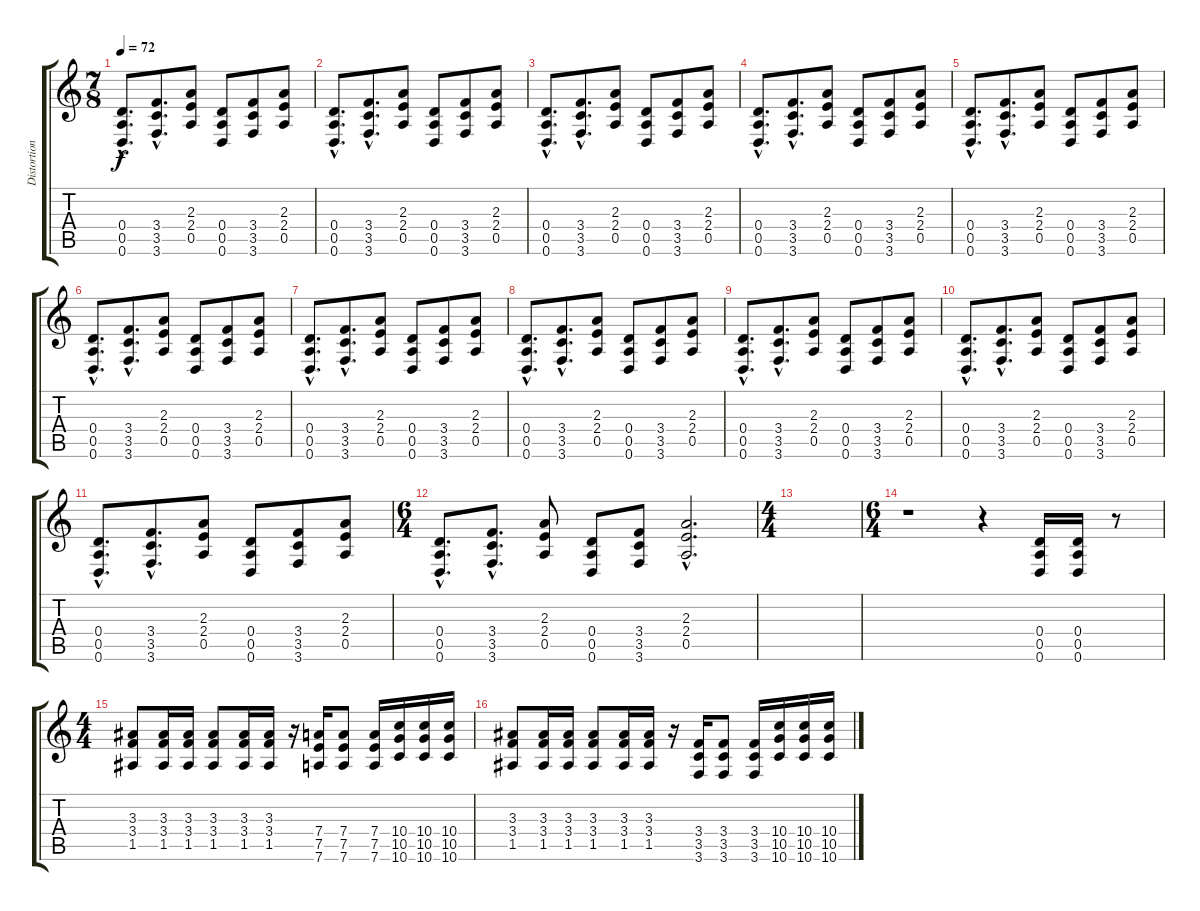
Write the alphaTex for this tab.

\track ("Distortion guitar" "Distortion") {instrument distortionguitar}
\staff {score tabs}
\tuning (E4 B3 G3 D3 A2 D2) {hide}
\ts (7 8)
\tempo 72
\clef g2
\ks c
(0.4{hac} 0.5{hac} 0.6{hac}).8{d dy f} (3.4{hac} 3.5{hac} 3.6{hac}).8{d} (2.3 2.4 0.5).8 (0.4 0.5 0.6).8 (3.4 3.5 3.6).8 (2.3 2.4 0.5).8 |
(0.4{hac} 0.5{hac} 0.6{hac}).8{d} (3.4{hac} 3.5{hac} 3.6{hac}).8{d} (2.3 2.4 0.5).8 (0.4 0.5 0.6).8 (3.4 3.5 3.6).8 (2.3 2.4 0.5).8 |
(0.4{hac} 0.5{hac} 0.6{hac}).8{d} (3.4{hac} 3.5{hac} 3.6{hac}).8{d} (2.3 2.4 0.5).8 (0.4 0.5 0.6).8 (3.4 3.5 3.6).8 (2.3 2.4 0.5).8 |
(0.4{hac} 0.5{hac} 0.6{hac}).8{d} (3.4{hac} 3.5{hac} 3.6{hac}).8{d} (2.3 2.4 0.5).8 (0.4 0.5 0.6).8 (3.4 3.5 3.6).8 (2.3 2.4 0.5).8 |
(0.4{hac} 0.5{hac} 0.6{hac}).8{d} (3.4{hac} 3.5{hac} 3.6{hac}).8{d} (2.3 2.4 0.5).8 (0.4 0.5 0.6).8 (3.4 3.5 3.6).8 (2.3 2.4 0.5).8 |
(0.4{hac} 0.5{hac} 0.6{hac}).8{d} (3.4{hac} 3.5{hac} 3.6{hac}).8{d} (2.3 2.4 0.5).8 (0.4 0.5 0.6).8 (3.4 3.5 3.6).8 (2.3 2.4 0.5).8 |
(0.4{hac} 0.5{hac} 0.6{hac}).8{d} (3.4{hac} 3.5{hac} 3.6{hac}).8{d} (2.3 2.4 0.5).8 (0.4 0.5 0.6).8 (3.4 3.5 3.6).8 (2.3 2.4 0.5).8 |
(0.4{hac} 0.5{hac} 0.6{hac}).8{d} (3.4{hac} 3.5{hac} 3.6{hac}).8{d} (2.3 2.4 0.5).8 (0.4 0.5 0.6).8 (3.4 3.5 3.6).8 (2.3 2.4 0.5).8 |
(0.4{hac} 0.5{hac} 0.6{hac}).8{d} (3.4{hac} 3.5{hac} 3.6{hac}).8{d} (2.3 2.4 0.5).8 (0.4 0.5 0.6).8 (3.4 3.5 3.6).8 (2.3 2.4 0.5).8 |
(0.4{hac} 0.5{hac} 0.6{hac}).8{d} (3.4{hac} 3.5{hac} 3.6{hac}).8{d} (2.3 2.4 0.5).8 (0.4 0.5 0.6).8 (3.4 3.5 3.6).8 (2.3 2.4 0.5).8 |
(0.4{hac} 0.5{hac} 0.6{hac}).8{d} (3.4{hac} 3.5{hac} 3.6{hac}).8{d} (2.3 2.4 0.5).8 (0.4 0.5 0.6).8 (3.4 3.5 3.6).8 (2.3 2.4 0.5).8 |
\ts (6 4)
(0.4{hac} 0.5{hac} 0.6{hac}).8{d} (3.4{hac} 3.5{hac} 3.6{hac}).8{d} (2.3 2.4 0.5).8 (0.4 0.5 0.6).8 (3.4 3.5 3.6).8 (2.3{hac} 2.4{hac} 0.5{hac}).2{d volume 4} |
\ts (4 4)
|
\ts (6 4)
r.1{volume 12} r.4 (0.4 0.5 0.6).16 (0.4 0.5 0.6).16 r.8 |
\ts (4 4)
(3.3 3.4 1.5).8 (3.3 3.4 1.5).16 (3.3 3.4 1.5).16 (3.3 3.4 1.5).8 (3.3 3.4 1.5).16 (3.3 3.4 1.5).16 r.16 (7.4 7.5 7.6).16 (7.4 7.5 7.6).8 (7.4 7.5 7.6).16 (10.4 10.5 10.6).16 (10.4 10.5 10.6).16 (10.4 10.5 10.6).16 |
(3.3 3.4 1.5).8 (3.3 3.4 1.5).16 (3.3 3.4 1.5).16 (3.3 3.4 1.5).8 (3.3 3.4 1.5).16 (3.3 3.4 1.5).16 r.16 (3.4 3.5 3.6).16 (3.4 3.5 3.6).8 (3.4 3.5 3.6).16 (10.4 10.5 10.6).16 (10.4 10.5 10.6).16 (10.4 10.5 10.6).16
